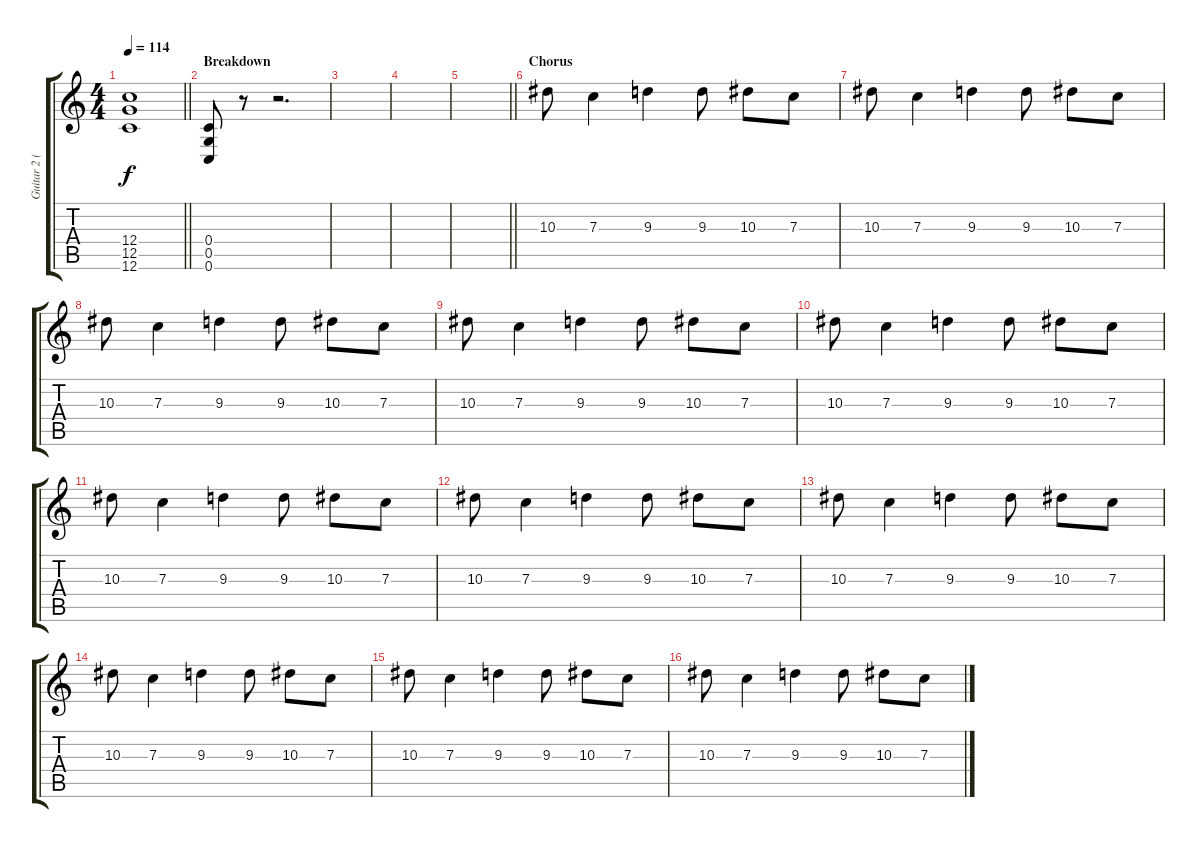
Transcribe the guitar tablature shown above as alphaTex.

\track ("Guitar 2 (Travis Miguel)" "Guitar 2 (") {instrument distortionguitar}
\staff {score tabs}
\tuning (D4 A3 F3 C3 G2 C2) {hide}
\ts (4 4)
\tempo 114
\clef g2
\barLineRight lightlight
\ks c
(12.4{t} 12.5{t} 12.6{t}).1{dy f} |
\section ("" "Breakdown")
(0.4 0.5 0.6).8{volume 11 balance 10} r.8 r.2{d} |
|
|
\barLineRight lightlight
|
\section ("" "Chorus")
10.3.8{volume 6} 7.3.4 9.3.4 9.3.8 10.3.8 7.3.8 |
10.3.8 7.3.4 9.3.4 9.3.8 10.3.8 7.3.8 |
10.3.8 7.3.4 9.3.4 9.3.8 10.3.8 7.3.8 |
10.3.8 7.3.4 9.3.4 9.3.8 10.3.8 7.3.8 |
10.3.8 7.3.4 9.3.4 9.3.8 10.3.8 7.3.8 |
10.3.8 7.3.4 9.3.4 9.3.8 10.3.8 7.3.8 |
10.3.8 7.3.4 9.3.4 9.3.8 10.3.8 7.3.8 |
10.3.8 7.3.4 9.3.4 9.3.8 10.3.8 7.3.8 |
10.3.8 7.3.4 9.3.4 9.3.8 10.3.8 7.3.8 |
10.3.8 7.3.4 9.3.4 9.3.8 10.3.8 7.3.8 |
10.3.8 7.3.4 9.3.4 9.3.8 10.3.8 7.3.8
